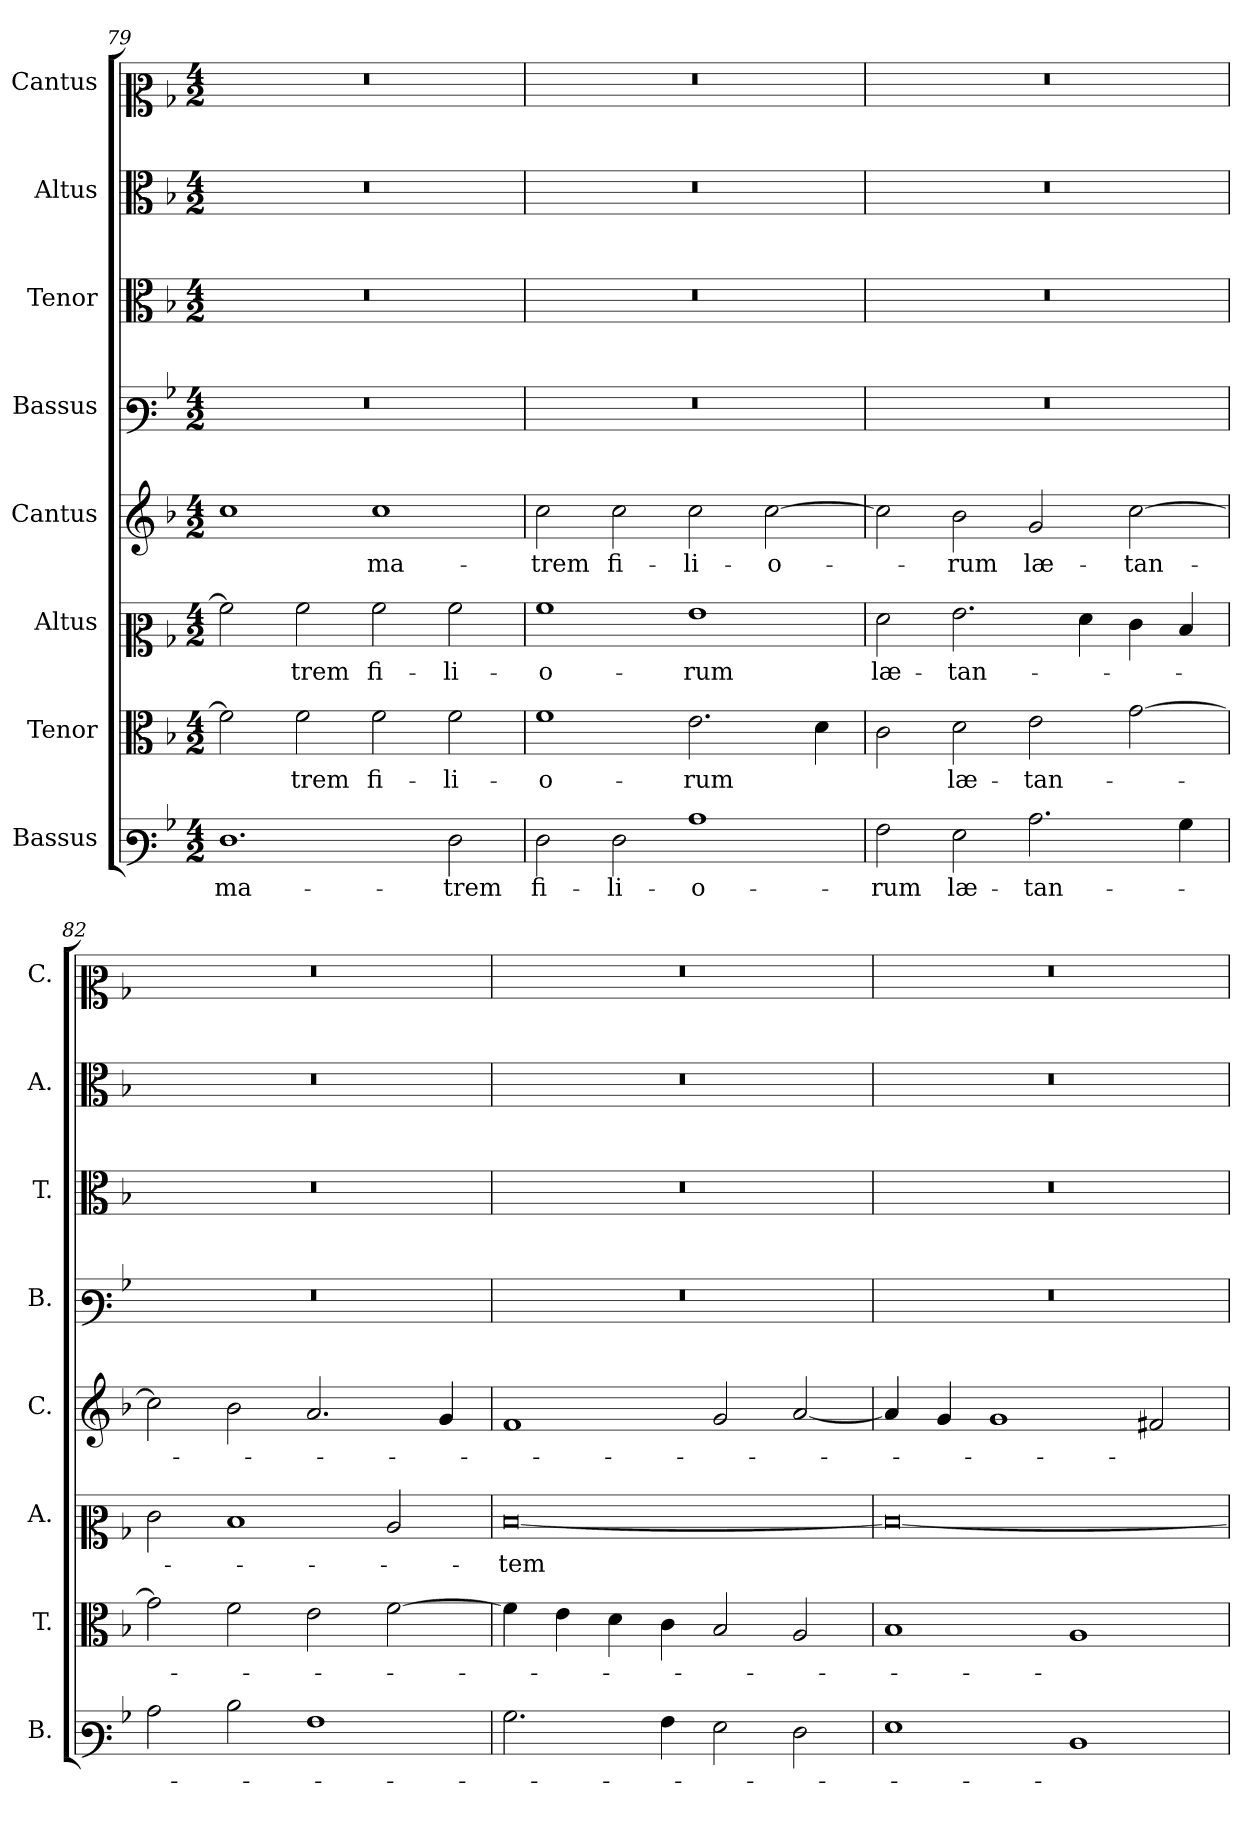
**kern	**text	**kern	**text	**kern	**text	**kern	**text	**kern	**kern	**kern	**kern
*part8	*part8	*part7	*part7	*part6	*part6	*part5	*part5	*part4	*part3	*part2	*part1
*staff8	*staff8	*staff7	*staff7	*staff6	*staff6	*staff5	*staff5	*staff4	*staff3	*staff2	*staff1
*I"Bassus	*	*I"Tenor	*	*I"Altus	*	*I"Cantus	*	*I"Bassus	*I"Tenor	*I"Altus	*I"Cantus
*I'B.	*	*I'T.	*	*I'A.	*	*I'C.	*	*I'B.	*I'T.	*I'A.	*I'C.
*clefF3	*	*clefC3	*	*clefC2	*	*clefG2	*	*clefF3	*clefC3	*clefC3	*clefC2
*k[b-]	*	*k[b-]	*	*k[b-]	*	*k[b-]	*	*k[b-]	*k[b-]	*k[b-]	*k[b-]
*M4/2	*	*M4/2	*	*M4/2	*	*M4/2	*	*M4/2	*M4/2	*M4/2	*M4/2
=79	=79	=79	=79	=79	=79	=79	=79	=79	=79	=79	=79
!	!	!	!	!	!	!	!	!LO:N:vis=1	!LO:N:vis=1	!LO:N:vis=1	!LO:N:vis=1
1.F	ma-	2f\]	.	2a\]	.	1cc	.	0r	0r	0r	0r
.	.	2f\	-trem	2a\	-trem	.	.	.	.	.	.
.	.	2f\	fi-	2a\	fi-	1cc	ma-	.	.	.	.
2F\	-trem	2f\	-li-	2a\	-li-	.	.	.	.	.	.
=80	=80	=80	=80	=80	=80	=80	=80	=80	=80	=80	=80
!	!	!	!	!	!	!	!	!LO:N:vis=1	!LO:N:vis=1	!LO:N:vis=1	!LO:N:vis=1
2F\	fi-	1f	-o-	1a	-o-	2cc\	-trem	0r	0r	0r	0r
2F\	-li-	.	.	.	.	2cc\	fi-	.	.	.	.
1c	-o-	2.e\	-rum	1g	-rum	2cc\	-li-	.	.	.	.
.	.	.	.	.	.	[2cc\	-o-	.	.	.	.
.	.	4d\	.	.	.	.	.	.	.	.	.
=81	=81	=81	=81	=81	=81	=81	=81	=81	=81	=81	=81
!	!	!	!	!	!	!	!	!LO:N:vis=1	!LO:N:vis=1	!LO:N:vis=1	!LO:N:vis=1
2A\	-rum	2c\	.	2f\	læ-	2cc\]	.	0r	0r	0r	0r
2G\	læ-	2d\	læ-	2.g\	-tan-	2b-\	-rum	.	.	.	.
2.c\	-tan-	2e\	-tan-	.	.	2g/	læ-	.	.	.	.
.	.	.	.	4f\	.	.	.	.	.	.	.
.	.	[2g\	.	4e\	.	[2cc\	-tan-	.	.	.	.
4B-\	.	.	.	4d/	.	.	.	.	.	.	.
=82	=82	=82	=82	=82	=82	=82	=82	=82	=82	=82	=82
!	!	!	!	!	!	!	!	!LO:N:vis=1	!LO:N:vis=1	!LO:N:vis=1	!LO:N:vis=1
2c\	.	2g\]	.	2e\	.	2cc\]	.	0r	0r	0r	0r
2d\	.	2f\	.	1d	.	2b-\	.	.	.	.	.
1A	.	2e\	.	.	.	2.a/	.	.	.	.	.
.	.	[2f\	.	2c/	.	.	.	.	.	.	.
.	.	.	.	.	.	4g/	.	.	.	.	.
=83	=83	=83	=83	=83	=83	=83	=83	=83	=83	=83	=83
!	!	!	!	!	!	!	!	!LO:N:vis=1	!LO:N:vis=1	!LO:N:vis=1	!LO:N:vis=1
2.B-\	.	4f\]	.	[0d	-tem	1f	.	0r	0r	0r	0r
.	.	4e\	.	.	.	.	.	.	.	.	.
.	.	4d\	.	.	.	.	.	.	.	.	.
4A\	.	4c\	.	.	.	.	.	.	.	.	.
2G\	.	2B-/	.	.	.	2g/	.	.	.	.	.
2F\	.	2A/	.	.	.	[2a/	.	.	.	.	.
=84	=84	=84	=84	=84	=84	=84	=84	=84	=84	=84	=84
!	!	!	!	!	!	!	!	!LO:N:vis=1	!LO:N:vis=1	!LO:N:vis=1	!LO:N:vis=1
1G	.	1B-	.	0d_	.	4a/]	.	0r	0r	0r	0r
.	.	.	.	.	.	4g/	.	.	.	.	.
.	.	.	.	.	.	1g	.	.	.	.	.
1D	.	1A	.	.	.	.	.	.	.	.	.
.	.	.	.	.	.	2f#X/	.	.	.	.	.
=	=	=	=	=	=	=	=	=	=	=	=
*-	*-	*-	*-	*-	*-	*-	*-	*-	*-	*-	*-
